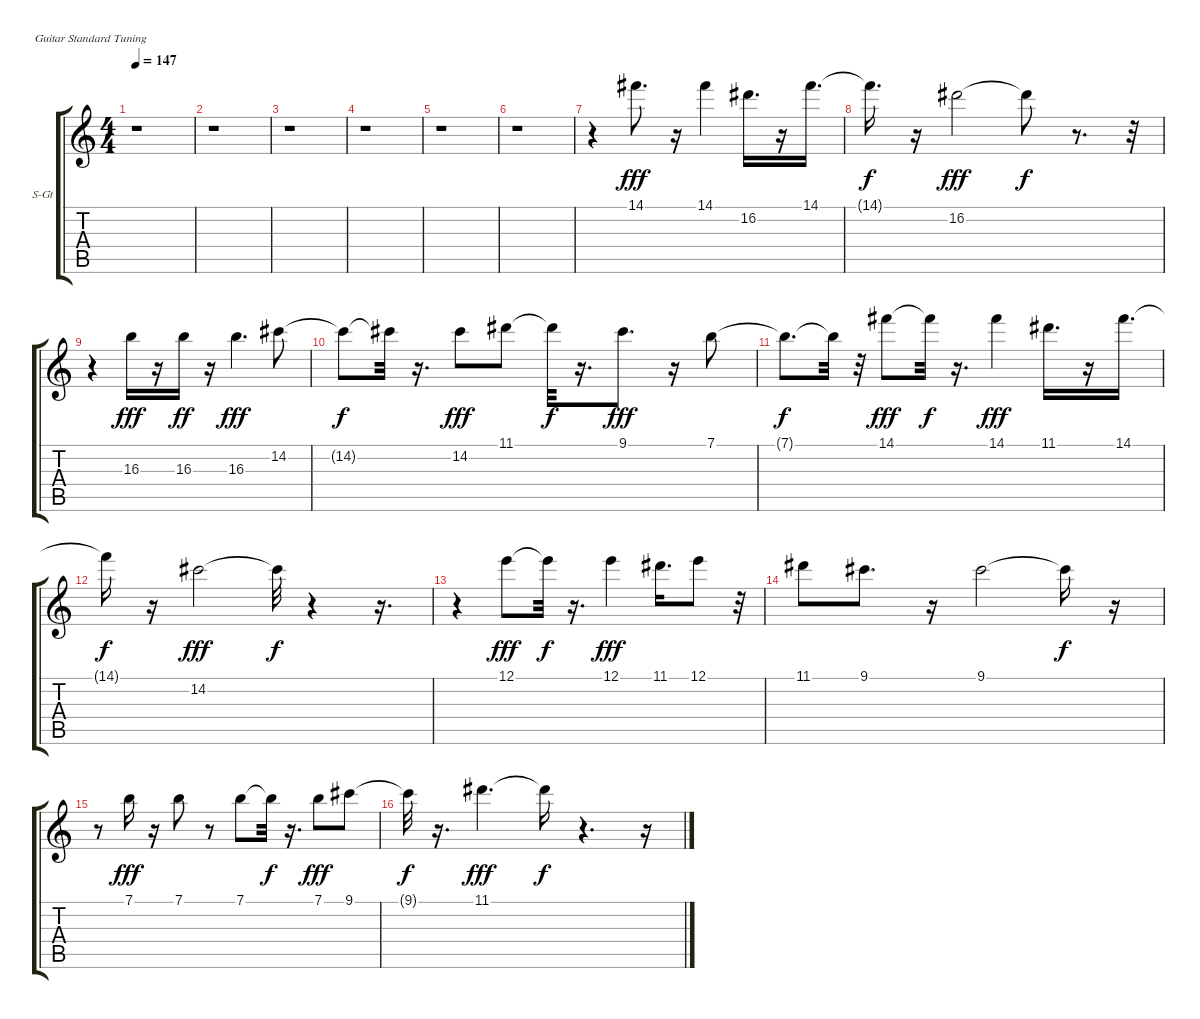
\bracketExtendMode groupsimilarinstruments
\firstSystemTrackNameOrientation horizontal
\otherSystemsTrackNameOrientation horizontal
\track ("Vocals" "S-Gt") {instrument tangoaccordion}
\staff {score tabs}
\tuning (E4 B3 G3 D3 A2 E2)
\displaytranspose 12
\ts (4 4)
\tempo 147
\clef g2
\ks c
r.1{dy f} |
r.1 |
r.1 |
r.1 |
r.1 |
r.1 |
r.4 14.1.8{d dy fff} r.16 14.1.4 16.2.16{d} r.16 14.1.16{d} |
14.1{t}.16{d dy f} r.16 16.2.2{dy fff} 16.2{t}.8{dy f} r.8{d} r.32 |
r.4 16.3.16{dy fff} r.16 16.3.16{dy ff} r.16 16.3.4{d dy fff} 14.2.8 |
14.2{t}.8{dy f} 14.2{t}.32 r.16{d} 14.2.8{dy fff} 11.1.8 11.1{t}.32{dy f} r.16{d} 9.1.8{d dy fff} r.16 7.1.8 |
7.1{t}.8{d dy f} 7.1{t}.32 r.32 14.1.8{dy fff} 14.1{t}.32{dy f} r.16{d} 14.1.4{dy fff} 11.1.16{d} r.16 14.1.16{d} |
14.1{t}.16{dy f} r.16 14.2.2{dy fff} 14.2{t}.32{dy f} r.4 r.16{d} |
r.4 12.1.8{dy fff} 12.1{t}.32{dy f} r.16{d} 12.1.4{dy fff} 11.1.16{d} 12.1.8 r.32 |
11.1.8 9.1.8{d} r.16 9.1.2 9.1{t}.16{dy f} r.16 |
r.8 7.1.16{dy fff} r.16 7.1.8 r.8 7.1.8 7.1{t}.32{dy f} r.16{d} 7.1.8{dy fff} 9.1.8 |
9.1{t}.32{dy f} r.16{d} 11.1.4{d dy fff} 11.1{t}.16{dy f} r.4{d} r.16
